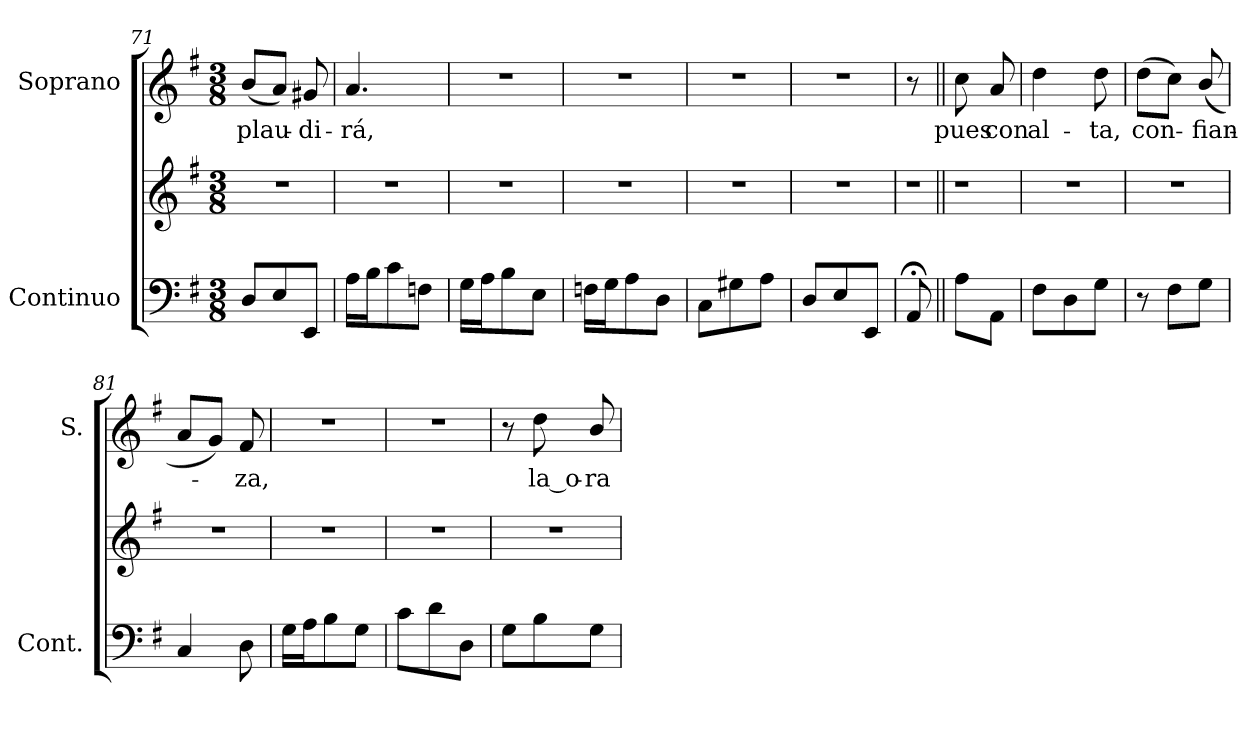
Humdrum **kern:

**kern	**kern	**kern	**text
*part2	*part2	*part1	*part1
*staff3	*staff2	*staff1	*staff1
*I"Continuo	*	*I"Soprano	*
*I'Cont.	*	*I'S.	*
*clefF4	*clefG2	*clefG2	*
*k[f#]	*k[f#]	*k[f#]	*
*G:	*G:	*G:	*
*M3/8	*M3/8	*M3/8	*
=71	=71	=71	=71
!	!LO:N:vis=1	!	!
!	!	!	!LO:LY:b:color=#000000
8Di/L	4.r	(8bi/L	-plau-
8Ei/	.	8ai/J)	.
!	!	!	!LO:LY:b:color=#000000
8EEi/J	.	8g#Xi/	-di-
=72	=72	=72	=72
!	!LO:N:vis=1	!	!
!	!	!	!LO:LY:b:color=#000000
16Ai\LL	4.r	4.ai/	-rá,
16Bi\J	.	.	.
8ci\	.	.	.
8Fni\J	.	.	.
=73	=73	=73	=73
!	!LO:N:vis=1	!LO:N:vis=1	!
16Gi\LL	4.r	4.r	.
16Ai\J	.	.	.
8Bi\	.	.	.
8Ei\J	.	.	.
=74	=74	=74	=74
!	!LO:N:vis=1	!LO:N:vis=1	!
16Fni\LL	4.r	4.r	.
16Gi\J	.	.	.
8Ai\	.	.	.
8Di\J	.	.	.
=75	=75	=75	=75
!	!LO:N:vis=1	!LO:N:vis=1	!
8Ci\L	4.r	4.r	.
8G#Xi\	.	.	.
8Ai\J	.	.	.
=76	=76	=76	=76
!	!LO:N:vis=1	!LO:N:vis=1	!
8Di/L	4.r	4.r	.
8Ei/	.	.	.
8EEi/J	.	.	.
=77	=77	=77	=77
!	!LO:N:vis=1	!	!
8AA;i/	8r	8r	.
!!LO:LB:g=z
=78||	=78||	=78||	=78||
!	!LO:N:vis=1	!	!
!	!	!	!LO:LY:b:color=#000000
8Ai\L	4r	8cci\	pues
!	!	!	!LO:LY:b:color=#000000
8AAi\J	.	8ai/	con
=79	=79	=79	=79
!	!LO:N:vis=1	!	!
!	!	!	!LO:LY:b:color=#000000
8F#i\L	4.r	4ddi\	al-
8Di\	.	.	.
!	!	!	!LO:LY:b:color=#000000
8Gi\J	.	8ddi\	-ta,
=80	=80	=80	=80
!	!LO:N:vis=1	!	!
!	!	!	!LO:LY:b:color=#000000
8r	4.r	(8ddi\L	con-
8F#i\L	.	8cci\J)	.
!	!	!	!LO:LY:b:color=#000000
8Gi\J	.	(8bi/	-fian-
=81	=81	=81	=81
!	!LO:N:vis=1	!	!
4Ci/	4.r	8ai/L	.
.	.	8gi/J)	.
!	!	!	!LO:LY:b:color=#000000
8Di\	.	8f#i/	-za,
=82	=82	=82	=82
!	!LO:N:vis=1	!LO:N:vis=1	!
16Gi\LL	4.r	4.r	.
16Ai\J	.	.	.
8Bi\	.	.	.
8Gi\J	.	.	.
=83	=83	=83	=83
!	!LO:N:vis=1	!LO:N:vis=1	!
8ci\L	4.r	4.r	.
8di\	.	.	.
8Di\J	.	.	.
=84	=84	=84	=84
!	!LO:N:vis=1	!	!
8Gi\L	4.r	8r	.
!	!	!	!LO:LY:b:color=#000000
8Bi\	.	8ddi\	la_o-
!	!	!	!LO:LY:b:color=#000000
8Gi\J	.	8bi/	-ra-
=	=	=	=
*-	*-	*-	*-
